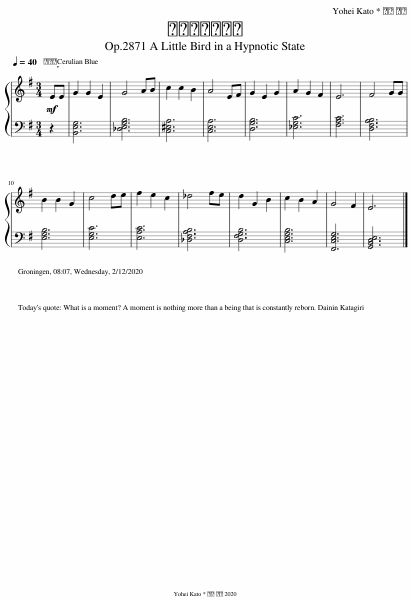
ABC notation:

X:1
%%score { 1 | 2 }
L:1/8
Q:1/4=40
M:3/4
I:linebreak $
K:G
V:1 treble
V:2 bass
V:1
!mf! EE | G2 G2 E2 | G4 AB | c2 c2 B2 | A4 EF | %5
 G2 E2 G2 | A2 G2 F2 | E6 | F4 GG |$ B2 B2 G2 | %10
 c4 de | f2 e2 c2 | _d4 fe | d2 G2 B2 | c2 B2 A2 | %15
 G4 F2 | E6 |] %17
V:2
 z2 | [B,,E,G,]6 | [_D,E,G,B,]6 | [C,^E,A,]6 | [C,E,A,]6 | %5
 [D,G,B,]6 | [_E,G,C]6 | [F,A,C]6 | [D,F,A,B,]6 |$ [E,G,B,]6 | %10
 [E,G,C]6 | [E,A,C]6 | [_D,F,A,B,]6 | [D,F,G,B,]6 | [C,E,G,B,]6 | %15
 [F,,C,E,G,]6 | [G,,B,,D,E,]6 |] %17
